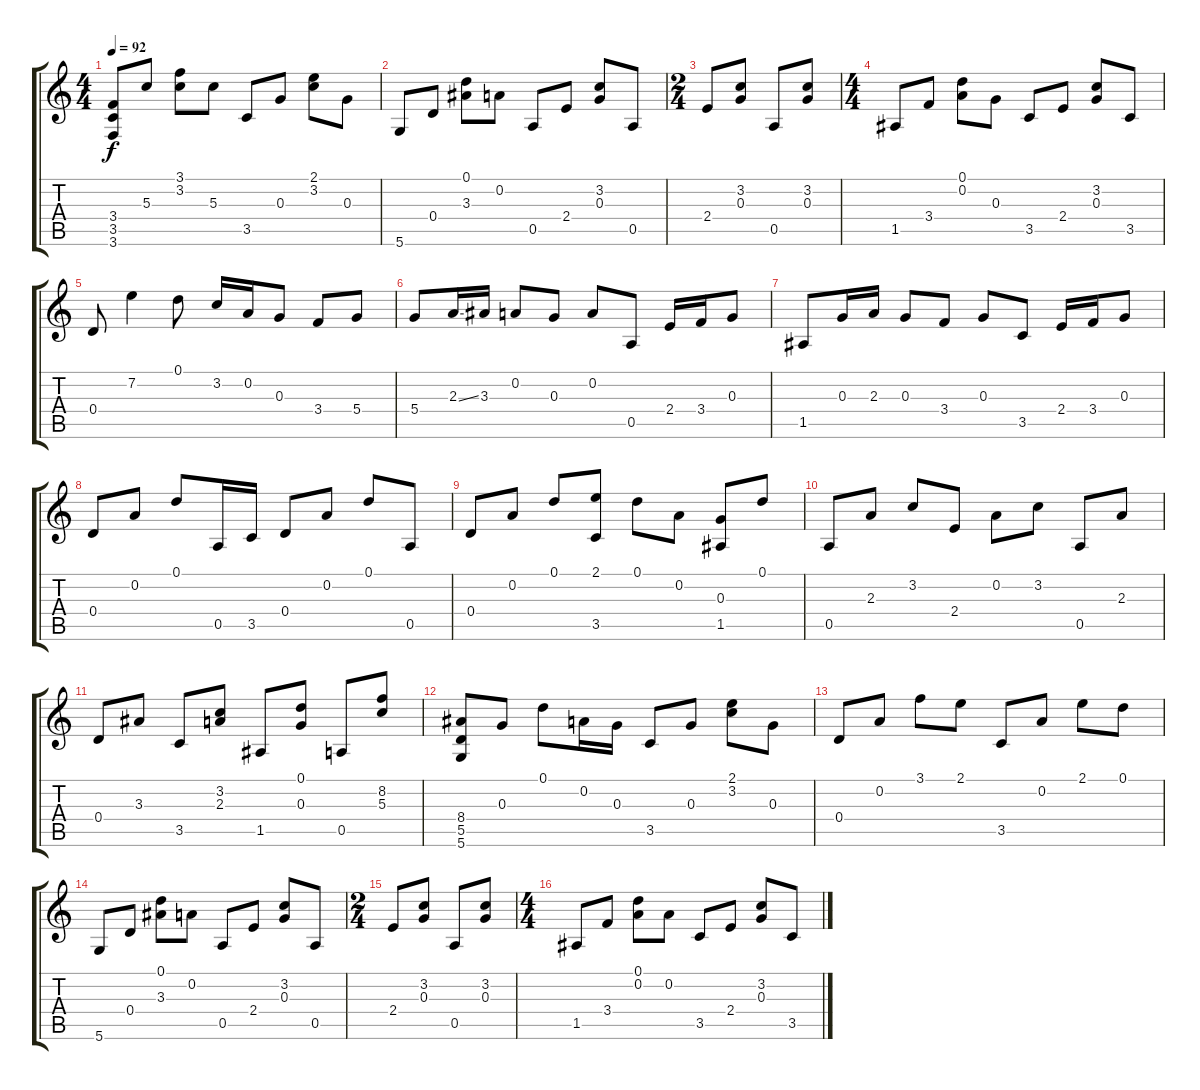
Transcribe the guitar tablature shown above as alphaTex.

\track "" {instrument acousticguitarsteel}
\staff {score tabs}
\tuning (D4 A3 G3 D3 A2 D2) {hide}
\ts (4 4)
\tempo 92
\clef g2
\ks c
(3.4 3.5 3.6).8{dy f} 5.3.8 (3.1 3.2).8 5.3.8 3.5.8 0.3.8 (2.1 3.2).8 0.3.8 |
5.6.8 0.4.8 (0.1 3.3).8 0.2.8 0.5.8 2.4.8 (3.2 0.3).8 0.5.8 |
\ts (2 4)
2.4.8 (3.2 0.3).8 0.5.8 (3.2 0.3).8 |
\ts (4 4)
1.5.8 3.4.8 (0.1 0.2).8 0.3.8 3.5.8 2.4.8 (3.2 0.3).8 3.5.8 |
0.4.8 7.2.4 0.1.8 3.2.16 0.2.16 0.3.8 3.4.8 5.4.8 |
5.4.8 2.3{ss}.16 3.3.16 0.2.8 0.3.8 0.2.8 0.5.8 2.4.16 3.4.16 0.3.8 |
1.5.8 0.3.16 2.3.16 0.3.8 3.4.8 0.3.8 3.5.8 2.4.16 3.4.16 0.3.8 |
0.4.8 0.2.8 0.1.8 0.5.16 3.5.16 0.4.8 0.2.8 0.1.8 0.5.8 |
0.4.8 0.2.8 0.1.8 (2.1 3.5).8 0.1.8 0.2.8 (0.3 1.5).8 0.1.8 |
0.5.8 2.3.8 3.2.8 2.4.8 0.2.8 3.2.8 0.5.8 2.3.8 |
0.4.8 3.3.8 3.5.8 (3.2 2.3).8 1.5.8 (0.1 0.3).8 0.5.8 (8.2 5.3).8 |
(8.4 5.5 5.6).8 0.3.8 0.1.8 0.2.16 0.3.16 3.5.8 0.3.8 (2.1 3.2).8 0.3.8 |
0.4.8 0.2.8 3.1.8 2.1.8 3.5.8 0.2.8 2.1.8 0.1.8 |
5.6.8 0.4.8 (0.1 3.3).8 0.2.8 0.5.8 2.4.8 (3.2 0.3).8 0.5.8 |
\ts (2 4)
2.4.8 (3.2 0.3).8 0.5.8 (3.2 0.3).8 |
\ts (4 4)
1.5.8 3.4.8 (0.1 0.2).8 0.2.8 3.5.8 2.4.8 (3.2 0.3).8 3.5.8
